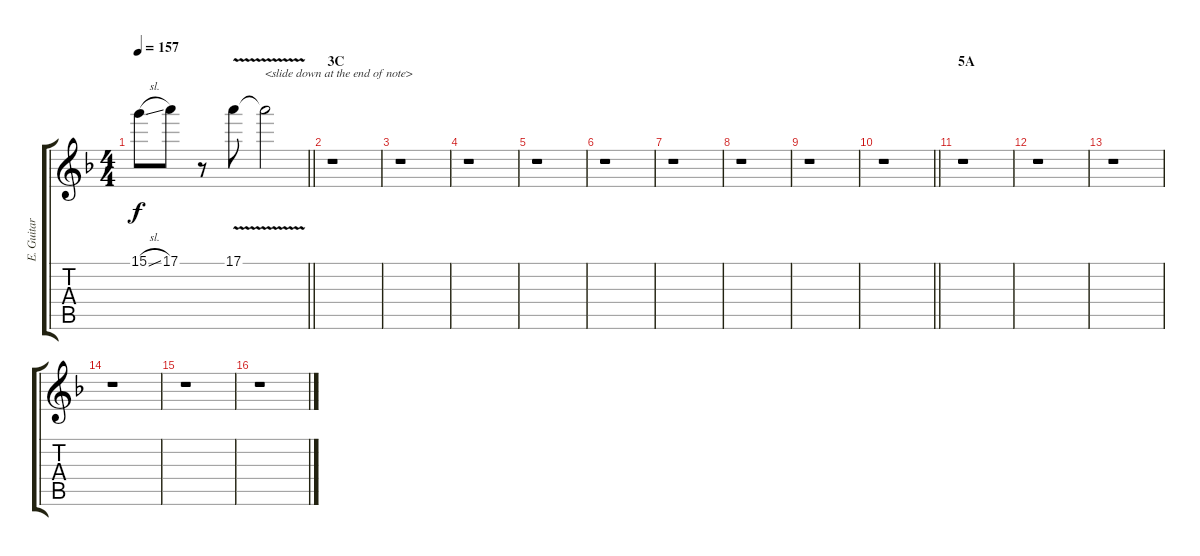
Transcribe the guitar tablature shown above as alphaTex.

\track ("E. Guitar V" "E. Guitar ") {instrument overdrivenguitar}
\staff {score tabs}
\tuning (E4 B3 G3 D3 A2 E2) {hide}
\ts (4 4)
\tempo 157
\clef g2
\barLineRight lightlight
\ks f
15.1{sl}.8{dy f} 17.1.8 r.8 17.1{v}.8 17.1{t}.2{txt "<slide down at the end of note>"} |
\section ("" "3C")
r.1 |
r.1 |
r.1 |
r.1 |
r.1 |
r.1 |
r.1 |
r.1 |
\barLineRight lightlight
r.1 |
\section ("" "5A")
r.1 |
r.1 |
r.1 |
r.1 |
r.1 |
r.1
